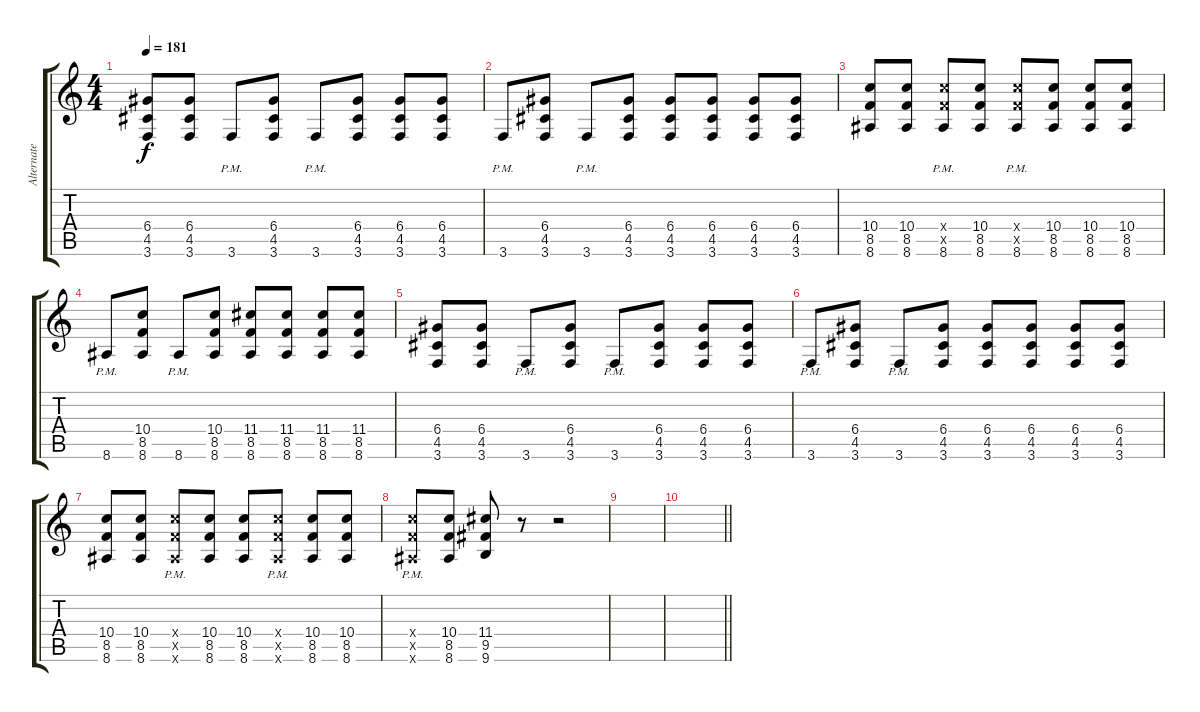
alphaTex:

\track ("Alternate drop D" "Alternate ") {mute instrument overdrivenguitar}
\staff {score tabs}
\tuning (E4 B3 G3 D3 A2 D2) {hide}
\ts (4 4)
\tempo 181
\clef g2
\ks c
(6.4 4.5 3.6).8{dy f} (6.4 4.5 3.6).8 3.6{pm}.8 (6.4 4.5 3.6).8 3.6{pm}.8 (6.4 4.5 3.6).8 (6.4 4.5 3.6).8 (6.4 4.5 3.6).8 |
3.6{pm}.8 (6.4 4.5 3.6).8 3.6{pm}.8 (6.4 4.5 3.6).8 (6.4 4.5 3.6).8 (6.4 4.5 3.6).8 (6.4 4.5 3.6).8 (6.4 4.5 3.6).8 |
(10.4 8.5 8.6).8 (10.4 8.5 8.6).8 (10.4{x} 8.5{x} 8.6{pm}).8 (10.4 8.5 8.6).8 (10.4{x} 8.5{x} 8.6{pm}).8 (10.4 8.5 8.6).8 (10.4 8.5 8.6).8 (10.4 8.5 8.6).8 |
8.6{pm}.8 (10.4 8.5 8.6).8 8.6{pm}.8 (10.4 8.5 8.6).8 (11.4 8.5 8.6).8 (11.4 8.5 8.6).8 (11.4 8.5 8.6).8 (11.4 8.5 8.6).8 |
(6.4 4.5 3.6).8 (6.4 4.5 3.6).8 3.6{pm}.8 (6.4 4.5 3.6).8 3.6{pm}.8 (6.4 4.5 3.6).8 (6.4 4.5 3.6).8 (6.4 4.5 3.6).8 |
3.6{pm}.8 (6.4 4.5 3.6).8 3.6{pm}.8 (6.4 4.5 3.6).8 (6.4 4.5 3.6).8 (6.4 4.5 3.6).8 (6.4 4.5 3.6).8 (6.4 4.5 3.6).8 |
(10.4 8.5 8.6).8 (10.4 8.5 8.6).8 (10.4{x} 8.5{x} 8.6{pm x}).8 (10.4 8.5 8.6).8 (10.4 8.5 8.6).8 (10.4{x} 8.5{x} 8.6{pm x}).8 (10.4 8.5 8.6).8 (10.4 8.5 8.6).8 |
(10.4{x} 8.5{x} 8.6{pm x}).8 (10.4 8.5 8.6).8 (11.4 9.5 9.6).8 r.8 r.2 |
|
\barLineRight lightlight
